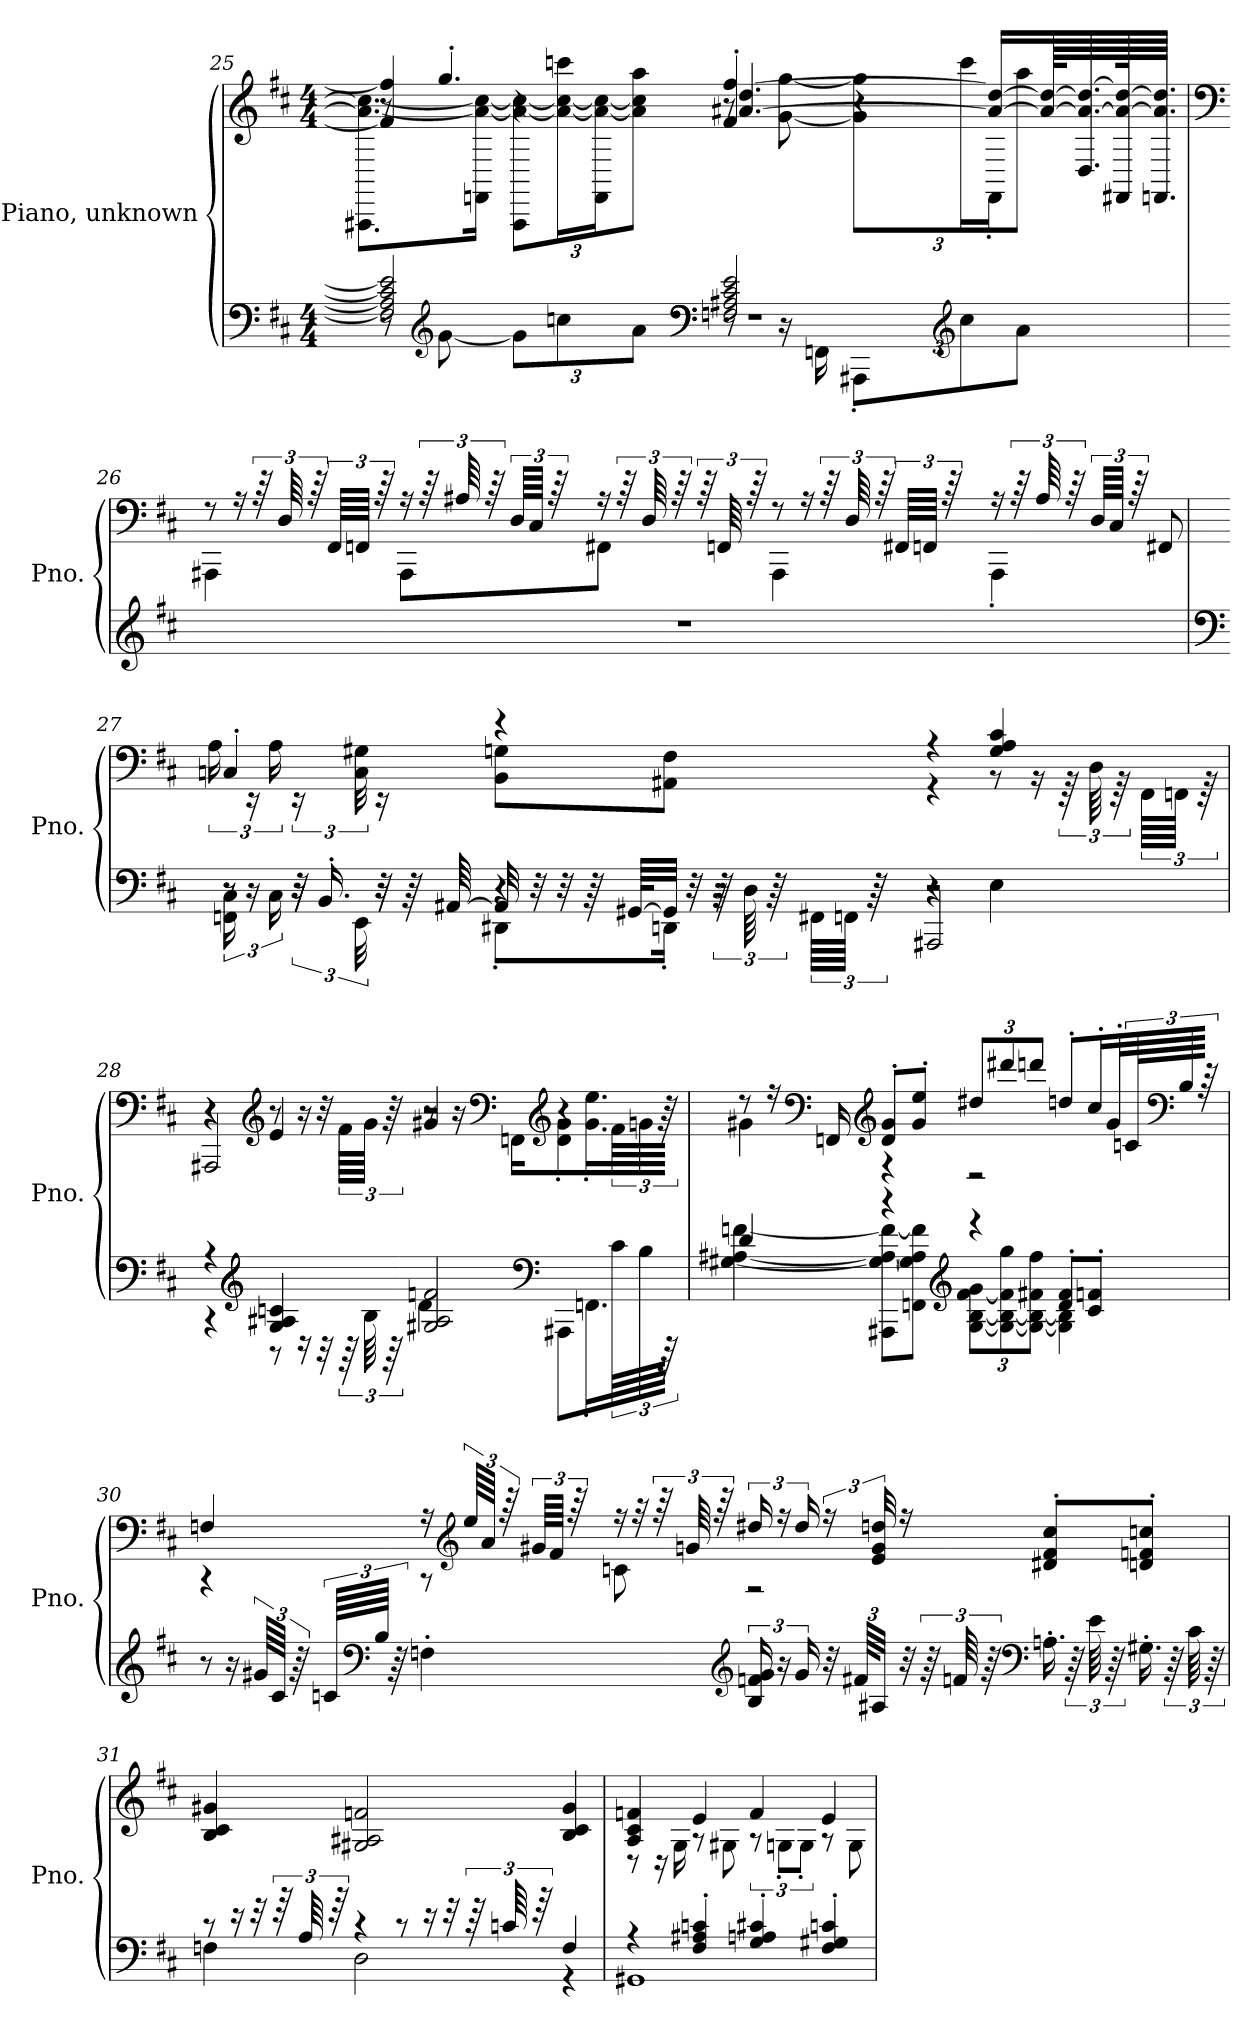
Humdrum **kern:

**kern	**kern
*part1	*part1
*staff2	*staff1
*I"Piano, unknown	*
*I'Pno.	*
!!LO:PB:g=z
*clefF4	*clefG2
*k[f#c#]	*k[f#c#]
*M4/4	*M4/4
=25	=25
*^	*^
*	*^	*	*^
1r	8r	2F/] 2A#/] 2c#/] 2e/]	4f#/] 4ff#/]	8.AAA#X\ 8.a#\_ 8.cc#\_L	8r
*clefG2	*	*	*	*	*
.	[8g\	.	.	.	4.gg'/
.	.	.	.	16FFn\ 16a#\_ 16cc#\_Jk	.
*	*Xbrackettup	*	*	*Xbrackettup	*
.	12g\L]	.	4r	12AAA#\ 12a#\_ 12cc#\_L	.
.	12ccn\	.	.	24a#\_ 24cc#\_ 24cccn\L	.
.	.	.	.	24FF\ 24a#\_ 24cc#\_J	.
.	12a\J	.	.	12a#\] 12cc#\] 12aa\J	.
*clefF4	*	*	*	*	*
.	8r	2Fn/ 2A#X/ 2c#/ 2e/	4f#/' 4ff#/'	8r	[4.a#X/ [4.dd/
.	16r	.	.	[8g\ [8gg\	.
.	16FFn\	.	.	.	.
.	12AAA#X'\L	.	4r	12g\] 12gg\]L	.
*clefG2	*	*	*	*	*
.	12cc\	.	.	24ccc\L	.
.	.	.	.	24FF'\J	16a#/_ 16dd/_LL
.	12a\J	.	.	12aa\J	.
.	.	.	.	.	128a#/_ 128dd/_KLL
.	.	.	.	.	64.D/ 64.a#/_ 64.dd/_
.	.	.	.	.	128FF#X/ 128a#/_ 128dd/_K
.	.	.	.	.	64.FFn/ 64.a#/] 64.dd/]JJJJ
*v	*v	*v	*	*	*
*	*v	*v	*v
!!LO:LB:g=z
=26	=26
*	*clefF4
*	*^
1r	8r	4AAA#X\
.	16r	.
*	*brackettup	*
.	96r	.
.	96D/	.
.	96r	.
.	96FF#/LLLL	.
.	96FFn/JJJJ	.
.	96r	.
.	16r	8AAA#\L
.	96r	.
.	96A#X/	.
.	96r	.
.	96D/LLLL	.
.	96C#/JJJJ	.
.	96r	.
.	16r	8FF#X\J
.	96r	.
.	96D/	.
.	96r	.
.	96r	.
.	96FFn/	.
.	96r	.
.	8r	4AAA#\
.	16r	.
.	96r	.
.	96D/	.
.	96r	.
.	96FF#X/LLLL	.
.	96FFn/JJJJ	.
.	96r	.
.	16r	4AAA#'\
.	96r	.
.	96A#/	.
.	96r	.
.	96D/LLLL	.
.	96C#/JJJJ	.
.	96r	.
.	8FF#X/	.
!!LO:LB:g=z	!!
=27	=27	=27
*clefF4	*	*
*^	*	*
*	*brackettup	*	*
*	*^	*	*
8r	24FFn\ 24C#\	8r	4Cn'/	24A\
.	24r	.	.	24r
.	24C#\	.	.	24A\
32r	24r	16r	.	24r
16.BB'/	.	.	.	.
.	48EE\	.	.	48C\ 48G#X\
.	16r	32r	.	16r
.	.	64r	.	.
.	.	[64AA#X/	.	.
4r	8DD#X'\L	32AA#/]	4r	8BB\ 8Gn\L
.	.	32r	.	.
.	.	32r	.	.
.	.	64r	.	.
.	.	[64GG#X/KLLL	.	.
.	16DDn'\Jk	32GG#/JJJ]	.	8AA#X\ 8F#\J
.	.	32r	.	.
.	96r	16r	.	.
.	96D\	.	.	.
.	96r	.	.	.
.	96FF#X\LLLL	.	.	.
.	96FFn\JJJJ	.	.	.
.	96r	.	.	.
2r	4r	2AAA#X/	4r	4r
.	4E\	.	4G/ 4A/ 4c#/	8r
.	.	.	.	16r
.	.	.	.	96r
.	.	.	.	96D\
.	.	.	.	96r
.	.	.	.	96FF#\LLLL
.	.	.	.	96FFn\JJJJ
.	.	.	.	96r
*	*v	*v	*	*
!!LO:LB:g=z
=28	=28	=28	=28
*	*	*	*^
4r	4r	4r	4r	2AAA#X/
*clefG2	*	*clefG2	*	*
4G/ 4A#X/ 4cn/	8r	4e/	8r	.
.	16r	.	16r	.
.	32r	.	32r	.
.	96r	.	96f#\LLLL	.
.	96B\	.	96g\JJJJ	.
.	96r	.	96r	.
2G#X/ 2A#/ 2fn/	4d\	4g#X/	8r	2r
.	.	.	16r	.
*	*	*clefF4	*	*
.	.	.	16FFn\KL	.
*clefF4	*	*clefG2	*	*
.	8AAA#X\L	4r	8d\' 8g#\'	.
.	16.FFn'\L	.	16.g#\' 16.ee\'L	.
.	96c\LL	.	96f#\LL	.
.	96B\JJJJ	.	96gn\JJJJ	.
.	96r	.	96r	.
*	*	*	*v	*v
!!LO:LB:g=z
=29	=29	=29	=29
4d/	[4G#X\ [4A#X\ [4fn\	8r	4g#X\
.	.	16r	.
*	*	*clefF4	*
.	.	16FFn/	.
*	*	*clefG2	*
4r	8AAA#X\ 8G#\_ 8A#\_ 8f\_L	8d/' 8g#/'L	4r
.	8FFn\ 8G#\] 8A#\] 8f\]J	8g#/' 8ee/'J	.
*clefG2	*	*	*
*	*Xbrackettup	*Xbrackettup	*
4r	[12G#\ [12B\ [12f\ 12g\L	12dd#X/L	2r
.	12G#\_ 12B\_ 12f\] 12gg\	12ddd#X/	.
.	12G#\_ 12B\_ 12f#X\ 12ff#\J	12dddn/J	.
8d/' 8f#/'L	4G#\] 4B\]	8ddn'/L	.
8c#/' 8fn/'J	.	16cc#'/L	.
.	.	32g#'/L	.
*	*	*brackettup	*
.	.	96cn/L	.
*	*	*clefF4	*
.	.	96B/JJJJ	.
.	.	96r	.
*v	*v	*	*
!!LO:LB:g=z	!!
=30	=30	=30
8r	4Fn/	4r
16r	.	.
*brackettup	*	*
96g#X/LLLL	.	.
96c#/JJJJ	.	.
96r	.	.
96cn/LLLL	.	.
*clefF4	*	*
96B/JJJJ	.	.
96r	.	.
4Fn'\	16r	8r
*	*clefG2	*
.	96ee/LLLL	.
.	96a/JJJJ	.
.	96r	.
.	96g#X/LLLL	.
.	96f#/JJJJ	.
.	96r	.
.	16r	8cn\
.	32r	.
.	96r	.
.	96gn/	.
.	96r	.
*clefG2	*	*
24B/ 24fn/ 24g#/	24dd#X/	2r
24r	24r	.
24g#/	24dd#/	.
32r	24r	.
*Xbrackettup	*	*
96f#X/KLLL	.	.
48A#X/JJJ	48e/ 48g/ 48ddn/	.
32r	16r	.
*brackettup	*	*
96r	.	.
96fn/	.	.
96r	.	.
*clefF4	*	*
16.An'\	8d#X/' 8f#/' 8cc#/'L	.
96r	.	.
96e\	.	.
96r	.	.
16.G#X'\	8dn/' 8fn/' 8ccn/'J	.
96r	.	.
96c\	.	.
96r	.	.
*	*v	*v
!!LO:PB:g=z
=31	=31
*^	*
8r	4Fn\	4B/ 4c#/ 4g#X/
16r	.	.
32r	.	.
96r	.	.
96A/	.	.
96r	.	.
4r	2D\	2G#X/ 2A#X/ 2fn/
8r	.	.
16r	.	.
32r	.	.
96r	.	.
96cn/	.	.
96r	.	.
4F/	4r	4B/ 4c#/ 4g#/
=32	=32	=32
*	*	*^
4r	1GG#X	4A/ 4c#/ 4fn/	8r
.	.	.	16r
.	.	.	16G\
4F#/' 4A#X/' 4cn/'	.	4e/	8r
.	.	.	8G#X\
4G/' 4An/' 4c#X/'	.	4f/	12r
.	.	.	12Gn'\L
.	.	.	12G'\J
4F#/' 4G#X/' 4cn/'	.	4e/	8r
.	.	.	8G\
*v	*v	*	*
*	*v	*v
=	=
*-	*-
